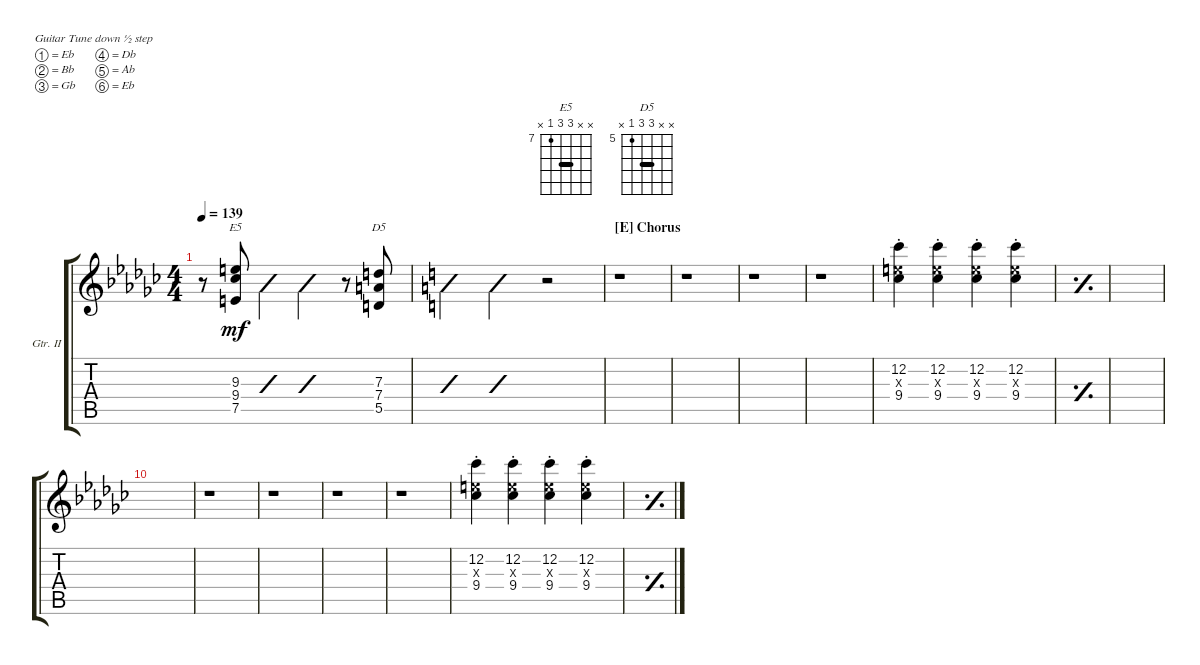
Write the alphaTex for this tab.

\bracketExtendMode groupsimilarinstruments
\firstSystemTrackNameOrientation horizontal
\otherSystemsTrackNameOrientation horizontal
\defaultBarNumberDisplay FirstOfSystem
\track ("Electric Guitar II" "Gtr. II") {instrument distortionguitar}
\staff {score tabs}
\tuning (Eb4 Bb3 Gb3 Db3 Ab2 Eb2)
\displaytranspose 13
\chord ("E5" x x 9 9 7 x) {firstfret 7 showfingering false barre 9}
\chord ("D5" x x 7 7 5 x) {firstfret 5 showfingering false barre 7}
\ts (4 4)
\tempo 139
\clef g2
\ks gb
r.8{dy mf} (9.4 9.3 7.5).8{ch "E5"} (9.3{st} 9.4{st} 7.5{st}).4{slashed} (9.4{st} 9.3{st} 7.5{st}).4{slashed} r.8 (7.4 7.3 5.5).8{ch "D5"} |
(7.4{st} 7.3{st} 5.5{st}).4{slashed} (7.3{st} 7.4{st} 5.5{st}).4{slashed} r.2 |
\section ("E" "Chorus")
r.1 |
r.1 |
r.1 |
r.1 |
(12.2{st} 9.3{st x} 9.4{st}).4 (12.2{st} 9.3{st x} 9.4{st}).4 (12.2{st} 9.3{st x} 9.4{st}).4 (12.2{st} 9.3{st x} 9.4{st}).4 |
\simile simple
|
|
|
\simile none
r.1 |
r.1 |
r.1 |
r.1 |
(12.2{st} 9.3{st x} 9.4{st}).4 (12.2{st} 9.3{st x} 9.4{st}).4 (12.2{st} 9.3{st x} 9.4{st}).4 (12.2{st} 9.3{st x} 9.4{st}).4 |
\simile simple
